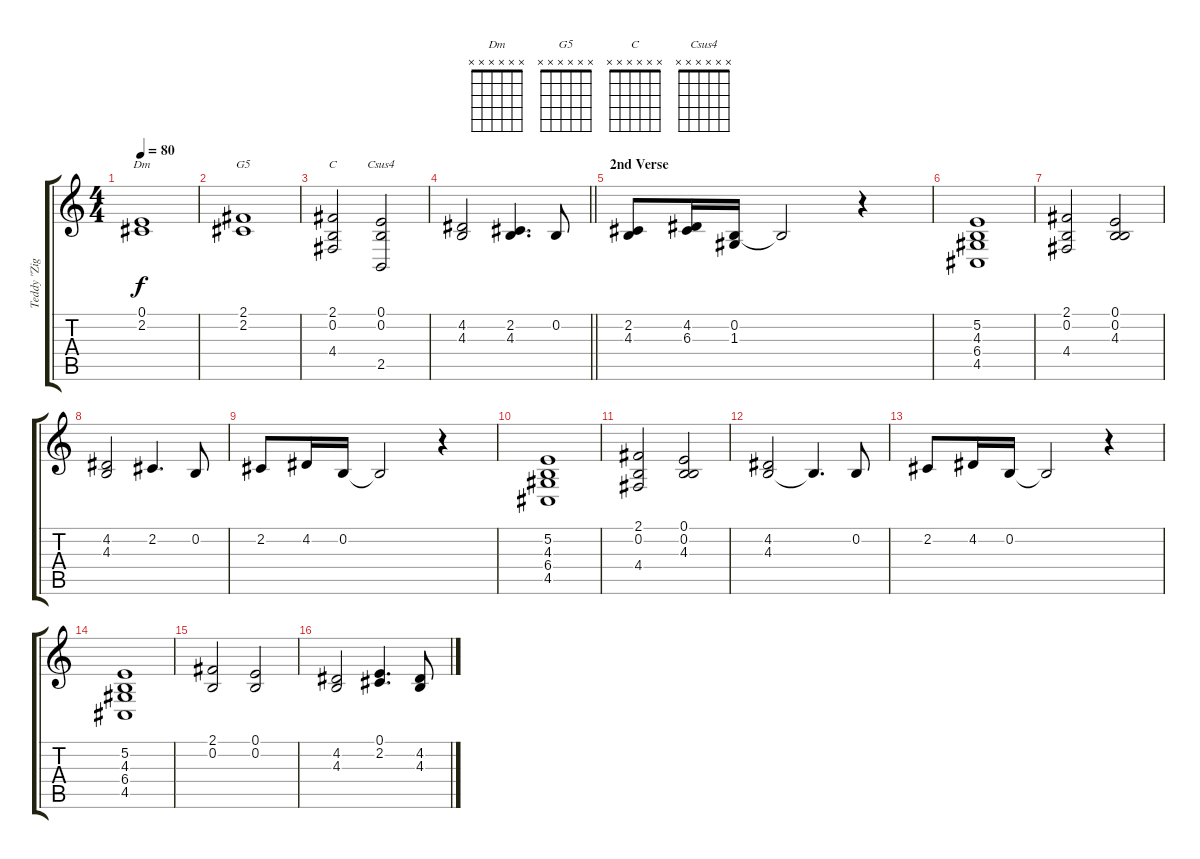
\track ("Teddy \"Zig Zag\"" "Teddy \"Zig") {instrument synthstrings1}
\staff {score tabs}
\tuning (E4 B3 G3 D3 A2 E2) {hide}
\chord ("Dm" x x x x x x)
\chord ("G5" x x x x x x)
\chord ("C" x x x x x x)
\chord ("Csus4" x x x x x x)
\ts (4 4)
\tempo 80
\clef g2
\ks c
(0.1 2.2).1{ch "Dm" dy f} |
(2.1 2.2).1{ch "G5"} |
(2.1 0.2 4.4).2{ch "C"} (0.1 0.2 2.5).2{ch "Csus4"} |
\barLineRight lightlight
(4.2 4.3).2 (2.2 4.3).4{d} 0.2.8 |
\section ("" "2nd Verse")
(2.2 4.3).8 (4.2 6.3).16 (0.2 1.3).16 0.2{t}.2 r.4 |
(5.2 4.3 6.4 4.5).1 |
(2.1 0.2 4.4).2 (0.1 0.2 4.3).2 |
(4.2 4.3).2 2.2.4{d} 0.2.8 |
2.2.8 4.2.16 0.2.16 0.2{t}.2 r.4 |
(5.2 4.3 6.4 4.5).1 |
(2.1 0.2 4.4).2 (0.1 0.2 4.3).2 |
(4.2 4.3).2 4.3{t}.4{d} 0.2.8 |
2.2.8 4.2.16 0.2.16 0.2{t}.2 r.4 |
(5.2 4.3 6.4 4.5).1 |
(2.1 0.2).2 (0.1 0.2).2 |
(4.2 4.3).2 (0.1 2.2).4{d} (4.2 4.3).8
